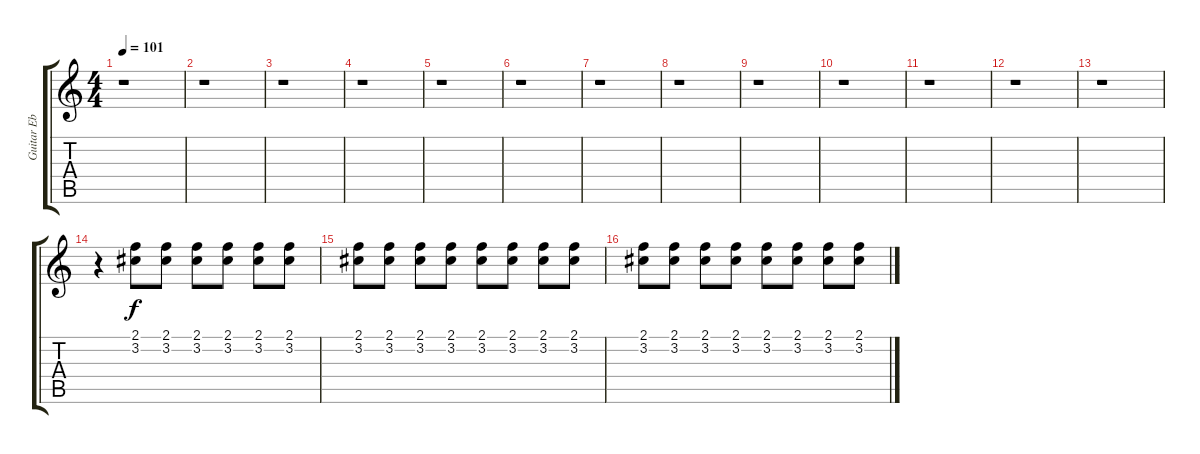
\track ("Guitar Eb 3" "Guitar Eb ") {instrument electricguitarjazz}
\staff {score tabs}
\tuning (Eb4 Bb3 Gb3 Db3 Ab2 Eb2) {hide}
\ts (4 4)
\tempo 101
\clef g2
\ks c
r.1{dy f} |
r.1 |
r.1 |
r.1 |
r.1 |
r.1 |
r.1 |
r.1 |
r.1 |
r.1 |
r.1 |
r.1 |
r.1 |
r.4 (2.1 3.2).8 (2.1 3.2).8 (2.1 3.2).8 (2.1 3.2).8 (2.1 3.2).8 (2.1 3.2).8 |
(2.1 3.2).8 (2.1 3.2).8 (2.1 3.2).8 (2.1 3.2).8 (2.1 3.2).8 (2.1 3.2).8 (2.1 3.2).8 (2.1 3.2).8 |
(2.1 3.2).8 (2.1 3.2).8 (2.1 3.2).8 (2.1 3.2).8 (2.1 3.2).8 (2.1 3.2).8 (2.1 3.2).8 (2.1 3.2).8
